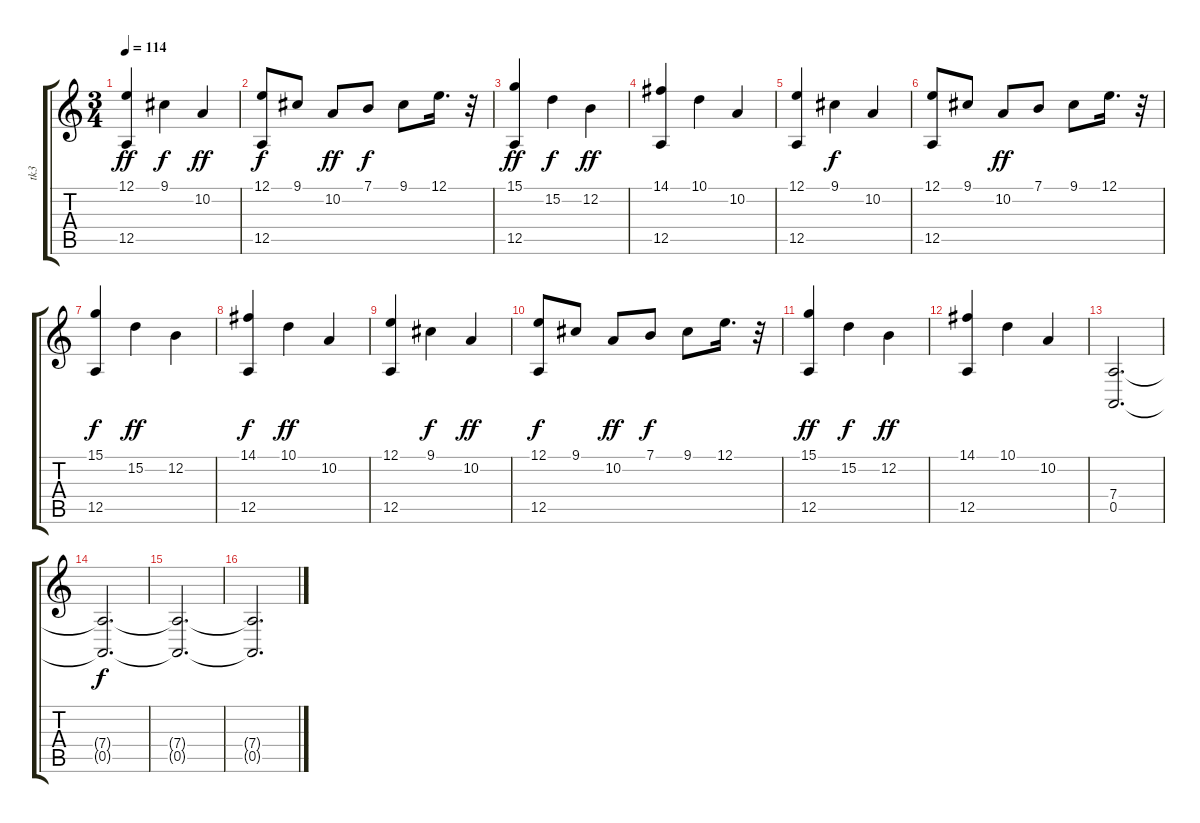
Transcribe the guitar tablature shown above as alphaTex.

\track ("tk3" "tk3") {instrument drawbarorgan}
\staff {score tabs}
\tuning (E4 B3 G3 D3 A2 E2) {hide}
\ts (3 4)
\tempo 114
\clef g2
\ks c
(12.1 12.5).4{dy ff} 9.1.4{dy f} 10.2.4{dy ff} |
(12.1 12.5).8{dy f} 9.1.8 10.2.8{dy ff} 7.1.8{dy f} 9.1.8 12.1.16{d} r.32 |
(15.1 12.5).4{dy ff} 15.2.4{dy f} 12.2.4{dy ff} |
(14.1 12.5).4 10.1.4 10.2.4 |
(12.1 12.5).4 9.1.4{dy f} 10.2.4 |
(12.1 12.5).8 9.1.8 10.2.8{dy ff} 7.1.8 9.1.8 12.1.16{d} r.32 |
(15.1 12.5).4{dy f} 15.2.4{dy ff} 12.2.4 |
(14.1 12.5).4{dy f} 10.1.4{dy ff} 10.2.4 |
(12.1 12.5).4 9.1.4{dy f} 10.2.4{dy ff} |
(12.1 12.5).8{dy f} 9.1.8 10.2.8{dy ff} 7.1.8{dy f} 9.1.8 12.1.16{d} r.32 |
(15.1 12.5).4{dy ff} 15.2.4{dy f} 12.2.4{dy ff} |
(14.1 12.5).4 10.1.4 10.2.4 |
(7.4 0.5).2{d} |
(7.4{t} 0.5{t}).2{d dy f} |
(7.4{t} 0.5{t}).2{d} |
(7.4{t} 0.5{t}).2{d}
